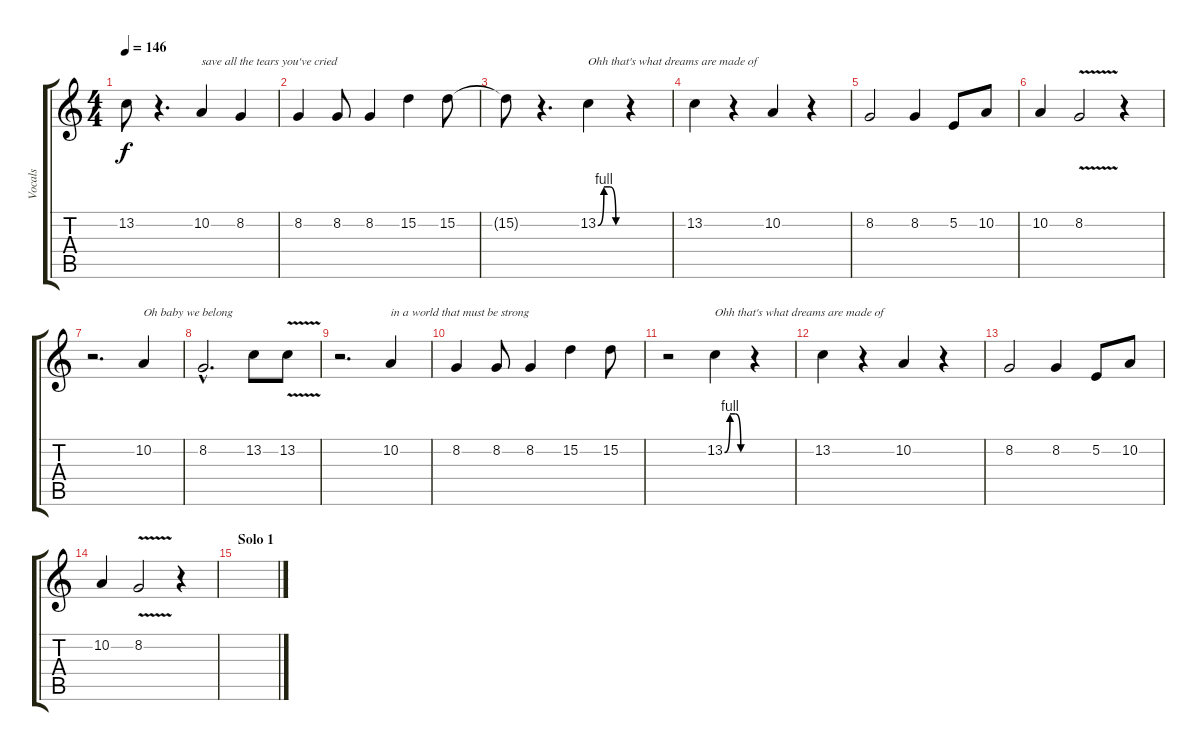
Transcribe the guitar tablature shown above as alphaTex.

\track ("Vocals" "Vocals") {instrument lead2sawtooth}
\staff {score tabs}
\tuning (E4 B3 G3 D3 A2 E2) {hide}
\ts (4 4)
\tempo 146
\clef g2
\ks c
13.2{t}.8{dy f} r.4{d} 10.2.4{txt "save all the tears you've cried"} 8.2.4 |
8.2.4 8.2.8 8.2.4 15.2.4 15.2.8 |
15.2{t}.8 r.4{d} 13.2{be (custom 0 0 15 4 30 4 45 0 60 0)}.4{txt "Ohh that's what dreams are made of  "} r.4 |
13.2.4 r.4 10.2.4 r.4 |
8.2.2 8.2.4 5.2.8 10.2.8 |
10.2.4 8.2{v}.2 r.4 |
r.2{d} 10.2.4{txt "Oh baby we belong "} |
8.2{hac}.2{d} 13.2.8 13.2{v}.8 |
r.2{d} 10.2.4{txt "in a world that must be strong  "} |
8.2.4 8.2.8 8.2.4 15.2.4 15.2.8 |
r.2 13.2{be (custom 0 0 15 4 30 4 45 0 60 0)}.4{txt "Ohh that's what dreams are made of  "} r.4 |
13.2.4 r.4 10.2.4 r.4 |
8.2.2 8.2.4 5.2.8 10.2.8 |
10.2.4 8.2{v}.2 r.4 |
\section ("" "Solo 1")
